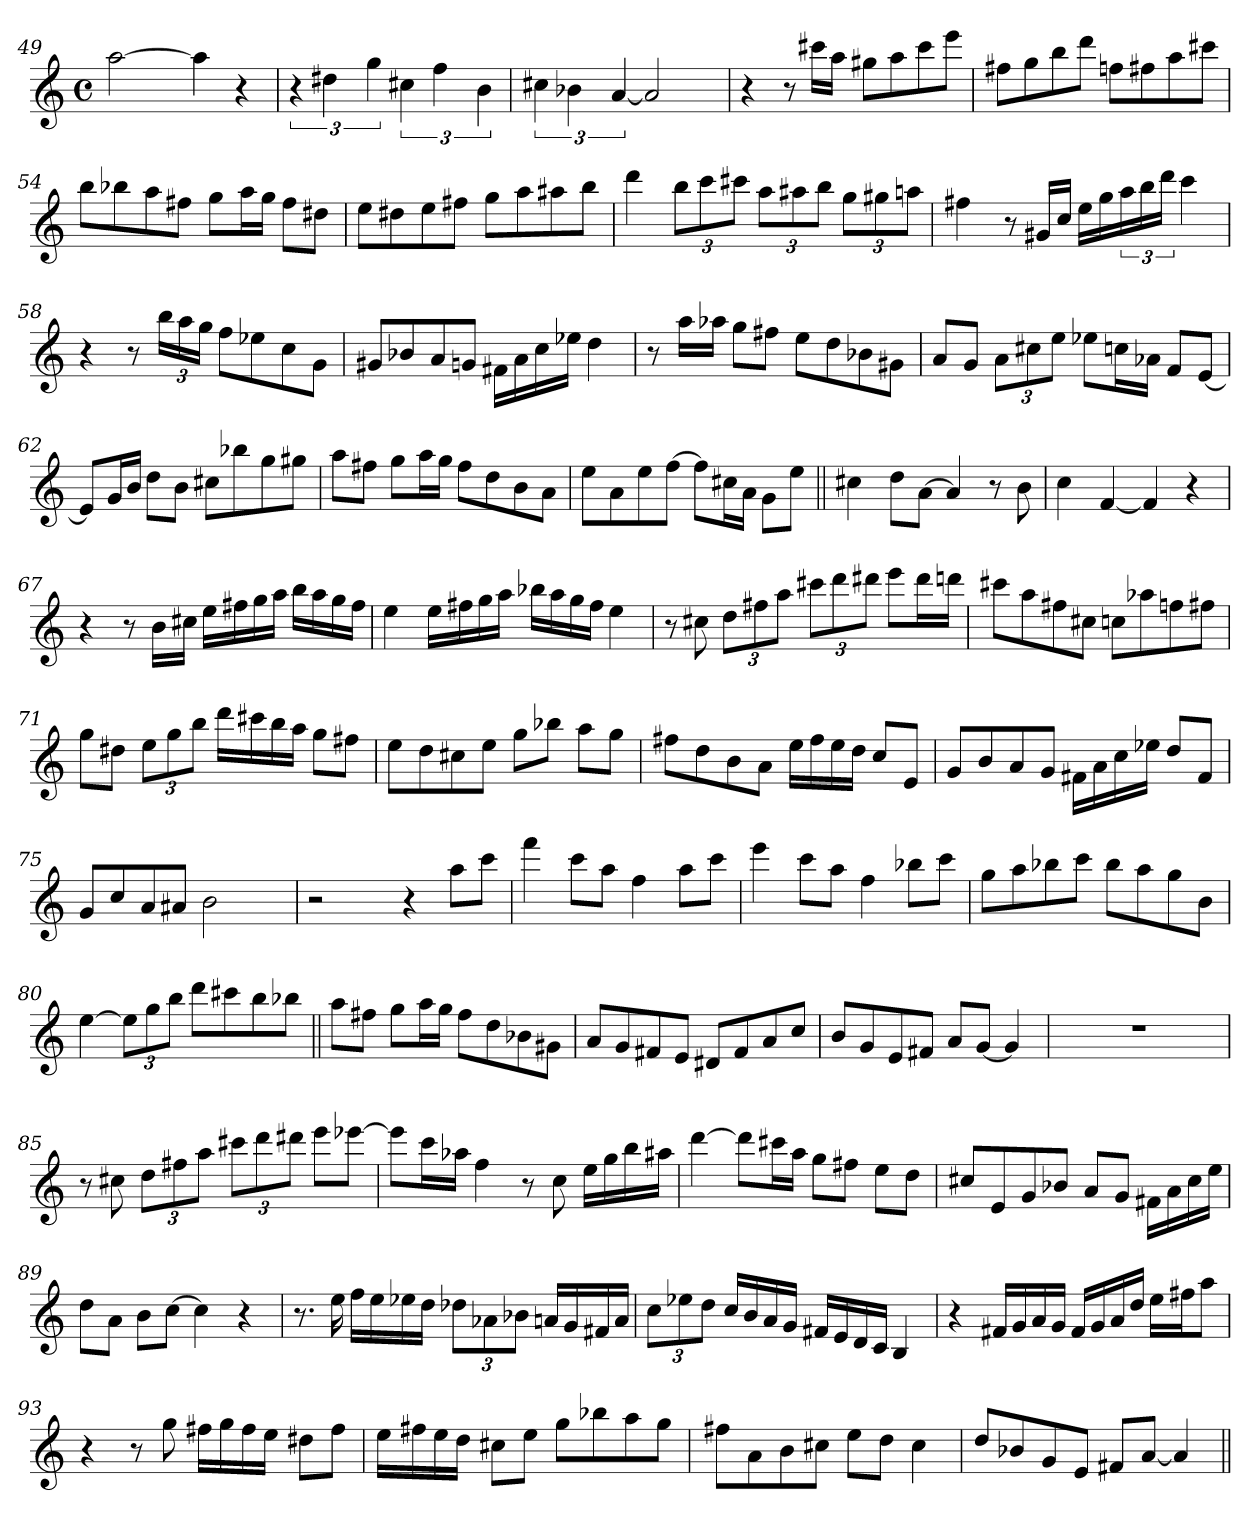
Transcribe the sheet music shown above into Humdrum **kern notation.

**kern
*part1
*staff1
!!LO:LB:g=z
*clefG2
*k[]
*C:
*M4/4
*met(c)
=49
*^
4ryy	[2aa\
4ryy	.
4ryy	4aa\]
4ryy	4r
=50	=50
4ryy	6r
.	6dd#X\
4ryy	.
.	6gg\
4ryy	6cc#X\
.	6ff\
4ryy	.
.	6b\
=51	=51
4ryy	6cc#X\
.	6b-X\
4ryy	.
.	[6a/
4ryy	2a/]
4ryy	.
=52	=52
4ryy	4r
4ryy	8r
.	16ccc#X\LL
.	16aa\JJ
4ryy	8gg#X\L
.	8aa\
4ryy	8ccc#\
.	8eee\J
!!LO:LB:g=z	!!
=53	=53
4ryy	8ff#X\L
.	8gg\
4ryy	8bb\
.	8ddd\J
4ryy	8ffn\L
.	8ff#X\
4ryy	8aa\
.	8ccc#X\J
=54	=54
4ryy	8bb\L
.	8bb-X\
4ryy	8aa\
.	8ff#X\J
4ryy	8gg\L
.	16aa\L
.	16gg\JJ
4ryy	8ff#\L
.	8dd#X\J
=55	=55
4ryy	8ee\L
.	8dd#X\
4ryy	8ee\
.	8ff#X\J
4ryy	8gg\L
.	8aa\
4ryy	8aa#X\
.	8bb\J
=56	=56
4ryy	4ddd\
4ryy	12bb\L
.	12ccc\
.	12ccc#X\J
4ryy	12aa\L
.	12aa#X\
.	12bb\J
4ryy	12gg\L
.	12gg#X\
.	12aan\J
!!LO:PB:g=z	!!
=57	=57
4ryy	4ff#X\
4ryy	8r
.	16g#X/LL
.	16cc/JJ
4ryy	16ee\LL
.	16gg\
.	24aa\
.	24bb\
.	24ddd\JJ
4ryy	4ccc\
=58	=58
4ryy	4r
4ryy	8r
.	24bb\LL
.	24aa\
.	24gg\JJ
4ryy	8ff\L
.	8ee-X\
4ryy	8cc\
.	8g\J
=59	=59
4ryy	8g#X/L
.	8b-X/
4ryy	8a/
.	8gn/J
4ryy	16f#X\LL
.	16a\
.	16cc\
.	16ee-X\JJ
4ryy	4dd\
=60	=60
4ryy	8r
.	16aa\LL
.	16aa-X\JJ
4ryy	8gg\L
.	8ff#X\J
4ryy	8ee\L
.	8dd\
4ryy	8b-X\
.	8g#X\J
!!LO:LB:g=z	!!
=61	=61
4ryy	8a/L
.	8g/J
4ryy	12a\L
.	12cc#X\
.	12ee\J
4ryy	8ee-X\L
.	16ccn\L
.	16a-X\JJ
4ryy	8f/L
.	[8e/J
=62	=62
4ryy	8e/L]
.	16g/L
.	16b/JJ
4ryy	8dd\L
.	8b\J
4ryy	8cc#X\L
.	8bb-X\
4ryy	8gg\
.	8gg#X\J
=63	=63
4ryy	8aa\L
.	8ff#X\J
4ryy	8gg\L
.	16aa\L
.	16gg\JJ
4ryy	8ff#\L
.	8dd\
4ryy	8b\
.	8a\J
=64	=64
4ryy	8ee\L
.	8a\
4ryy	8ee\
.	[8ff\J
4ryy	8ff\L]
.	16cc#X\L
.	16a\JJ
4ryy	8g\L
.	8ee\J
!!LO:LB:g=z	!!
=65||	=65||
4ryy	4cc#X\
4ryy	8dd\L
.	[8a\J
4ryy	4a/]
4ryy	8r
.	8b\
=66	=66
4ryy	4cc\
4ryy	[4f/
4ryy	4f/]
4ryy	4r
=67	=67
4ryy	4r
4ryy	8r
.	16b\LL
.	16cc#X\JJ
4ryy	16ee\LL
.	16ff#X\
.	16gg\
.	16aa\JJ
4ryy	16bb\LL
.	16aa\
.	16gg\
.	16ff#\JJ
=68	=68
4ryy	4ee\
4ryy	16ee\LL
.	16ff#X\
.	16gg\
.	16aa\JJ
4ryy	16bb-X\LL
.	16aa\
.	16gg\
.	16ff#\JJ
4ryy	4ee\
!!LO:PB:g=z	!!
=69	=69
4ryy	8r
.	8cc#X\
4ryy	12dd\L
.	12ff#X\
.	12aa\J
4ryy	12ccc#X\L
.	12ddd\
.	12ddd#X\J
4ryy	8eee\L
.	16ddd#\L
.	16dddn\JJ
=70	=70
4ryy	8ccc#X\L
.	8aa\
4ryy	8ff#X\
.	8cc#X\J
4ryy	8ccn\L
.	8aa-X\
4ryy	8ffn\
.	8ff#X\J
=71	=71
4ryy	8gg\L
.	8dd#X\J
4ryy	12ee\L
.	12gg\
.	12bb\J
4ryy	16ddd\LL
.	16ccc#X\
.	16bb\
.	16aa\JJ
4ryy	8gg\L
.	8ff#X\J
=72	=72
4ryy	8ee\L
.	8dd\
4ryy	8cc#X\
.	8ee\J
4ryy	8gg\L
.	8bb-X\J
4ryy	8aa\L
.	8gg\J
!!LO:LB:g=z	!!
=73	=73
4ryy	8ff#X\L
.	8dd\
4ryy	8b\
.	8a\J
4ryy	16ee\LL
.	16ff#\
.	16ee\
.	16dd\JJ
4ryy	8cc/L
.	8e/J
=74	=74
4ryy	8g/L
.	8b/
4ryy	8a/
.	8g/J
4ryy	16f#X\LL
.	16a\
.	16cc\
.	16ee-X\JJ
4ryy	8dd/L
.	8f#/J
=75	=75
4ryy	8g/L
.	8cc/
4ryy	8a/
.	8a#X/J
4ryy	2b\
4ryy	.
=76	=76
4ryy	2r
4ryy	.
4ryy	4r
4ryy	8aa\L
.	8ccc\J
!!LO:LB:g=z	!!
=77	=77
4ryy	4fff\
4ryy	8ccc\L
.	8aa\J
4ryy	4ff\
4ryy	8aa\L
.	8ccc\J
=78	=78
4ryy	4eee\
4ryy	8ccc\L
.	8aa\J
4ryy	4ff\
4ryy	8bb-X\L
.	8ccc\J
=79	=79
4ryy	8gg\L
.	8aa\
4ryy	8bb-X\
.	8ccc\J
4ryy	8bb-\L
.	8aa\
4ryy	8gg\
.	8b\J
=80	=80
4ryy	[4ee\
4ryy	12ee\L]
.	12gg\
.	12bb\J
4ryy	8ddd\L
.	8ccc#X\
4ryy	8bb\
.	8bb-X\J
!!LO:PB:g=z	!!
=81||	=81||
4ryy	8aa\L
.	8ff#X\J
4ryy	8gg\L
.	16aa\L
.	16gg\JJ
4ryy	8ff#\L
.	8dd\
4ryy	8b-X\
.	8g#X\J
=82	=82
4ryy	8a/L
.	8g/
4ryy	8f#X/
.	8e/J
4ryy	8d#X/L
.	8f#/
4ryy	8a/
.	8cc/J
=83	=83
4ryy	8b/L
.	8g/
4ryy	8e/
.	8f#X/J
4ryy	8a/L
.	[8g/J
4ryy	4g/]
=84	=84
4ryy	1r
4ryy	.
4ryy	.
4ryy	.
!!LO:LB:g=z	!!
=85	=85
4ryy	8r
.	8cc#X\
4ryy	12dd\L
.	12ff#X\
.	12aa\J
4ryy	12ccc#X\L
.	12ddd\
.	12ddd#X\J
4ryy	8eee\L
.	[8eee-X\J
=86	=86
4ryy	8eee-\L]
.	16ccc\L
.	16aa-X\JJ
4ryy	4ff\
4ryy	8r
.	8cc\
4ryy	16ee\LL
.	16gg\
.	16bb\
.	16aa#X\JJ
=87	=87
4ryy	[4ddd\
4ryy	8ddd\L]
.	16ccc#X\L
.	16aa\JJ
4ryy	8gg\L
.	8ff#X\J
4ryy	8ee\L
.	8dd\J
=88	=88
4ryy	8cc#X/L
.	8e/
4ryy	8g/
.	8b-X/J
4ryy	8a/L
.	8g/J
4ryy	16f#X\LL
.	16a\
.	16cc#\
.	16ee\JJ
!!LO:LB:g=z	!!
=89	=89
4ryy	8dd\L
.	8a\J
4ryy	8b\L
.	[8cc\J
4ryy	4cc\]
4ryy	4r
=90	=90
4ryy	8.r
.	16ee\
4ryy	16ff\LL
.	16ee\
.	16ee-X\
.	16dd\JJ
4ryy	12dd-X\L
.	12a-X\
.	12b-X\J
4ryy	16an/LL
.	16g/
.	16f#X/
.	16a/JJ
=91	=91
4ryy	12cc\L
.	12ee-X\
.	12dd\J
4ryy	16cc/LL
.	16b/
.	16a/
.	16g/JJ
4ryy	16f#X/LL
.	16e/
.	16d/
.	16c/JJ
4ryy	4B/
=92	=92
4ryy	4r
4ryy	16f#X/LL
.	16g/
.	16a/
.	16g/JJ
4ryy	16f#/LL
.	16g/
.	16a/
.	16dd/JJ
4ryy	16ee\LL
.	16ff#X\J
.	8aa\J
!!LO:PB:g=z	!!
=93	=93
4ryy	4r
4ryy	8r
.	8gg\
4ryy	16ff#X\LL
.	16gg\
.	16ff#\
.	16ee\JJ
4ryy	8dd#X\L
.	8ff#\J
=94	=94
4ryy	16ee\LL
.	16ff#X\
.	16ee\
.	16dd\JJ
4ryy	8cc#X\L
.	8ee\J
4ryy	8gg\L
.	8bb-X\
4ryy	8aa\
.	8gg\J
=95	=95
4ryy	8ff#X\L
.	8a\
4ryy	8b\
.	8cc#X\J
4ryy	8ee\L
.	8dd\J
4ryy	4cc#\
=96	=96
4ryy	8dd/L
.	8b-X/
4ryy	8g/
.	8e/J
4ryy	8f#X/L
.	[8a/J
4ryy	4a/]
*v	*v
=||
*-
